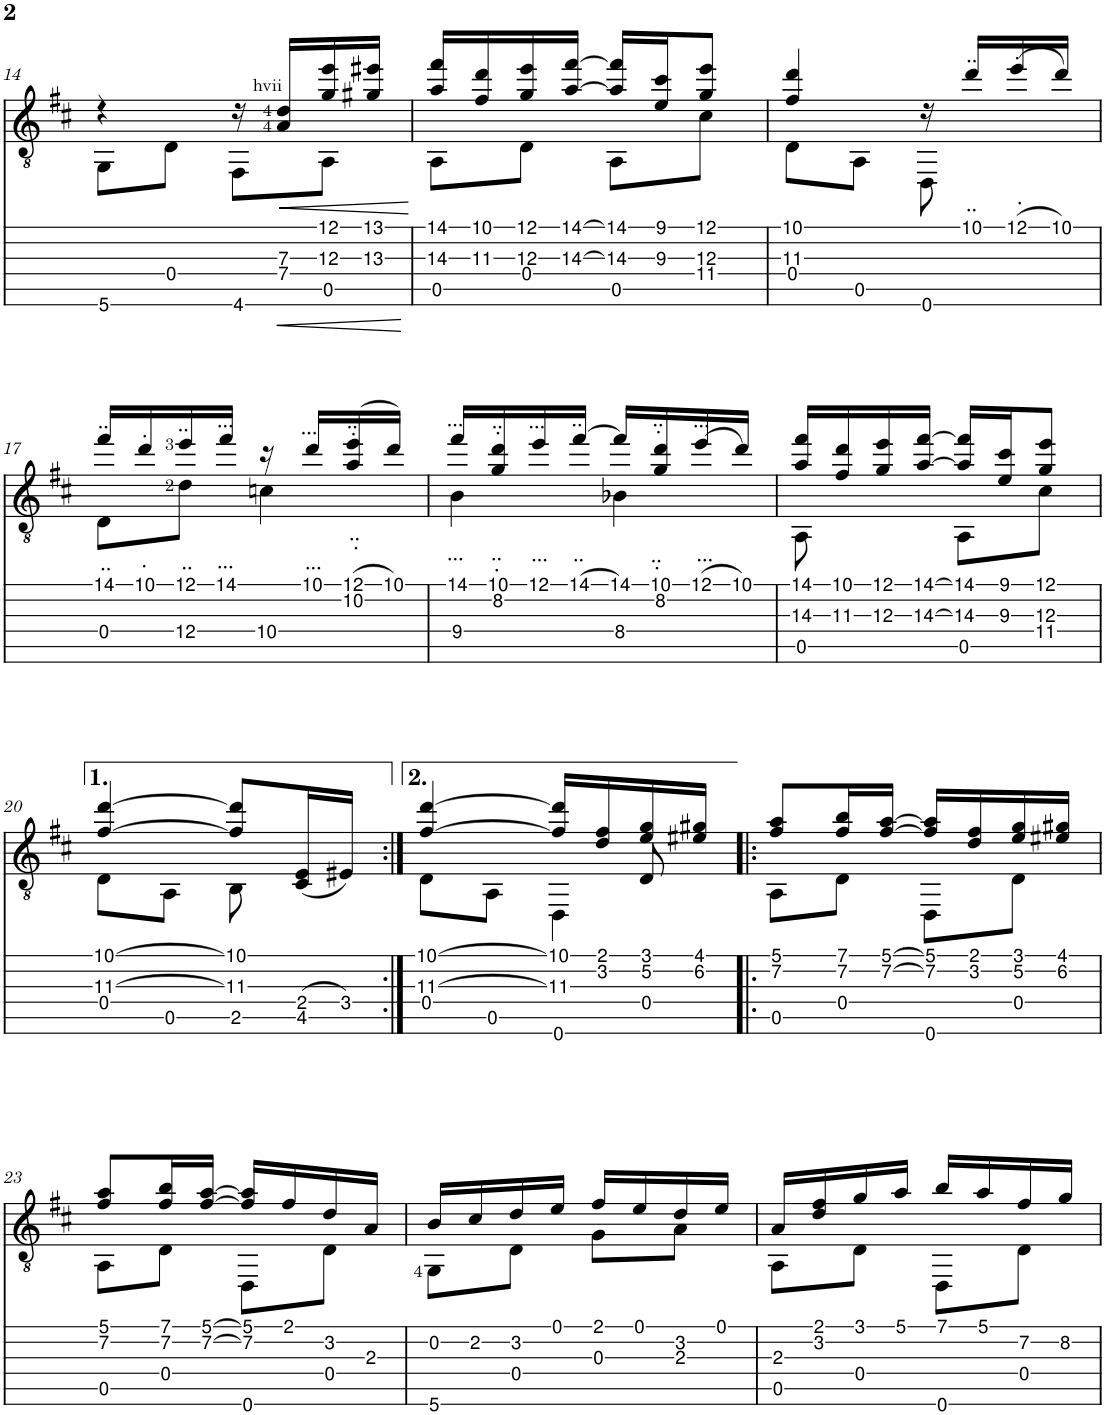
**kern	**kern	**dynam
*part1	*part1	*part1
*staff2	*staff1	*staff1/2
*I"Guitar	*	*
*I'Guit.	*	*
!!LO:PB:g=z
*	*clefGv2	*
*k[f#c#]	*k[f#c#]	*
*M2/4	*M2/4	*
=14	=14	=14
*^	*^	*
4r	8GGL	4r	8GG\L	.
.	8DJ	.	8D\J	.
16r	8FF#L	16r	8FF#\L	.
!	!	!	!	!LO:HP:b
16A\ 16d\LL	.	16A/ 16d/LL	.	<
16g\ 16ee\	8AAJ	16g/ 16ee/	8AA\J	.
16g#\ 16ee#\JJ	.	16g#X/ 16ee#X/JJ	.	.
*v	*v	*	*	*
*	*v	*v	*
.	.	[
=15	=15	=15
*^	*^	*
16a\ 16ff#\LL	8AAL	16a/ 16ff#/LL	8AA\L	.
16f#\ 16dd\J	.	16f#/ 16dd/	.	.
16g\ 16ee\L	8DJ	16g/ 16ee/	8D\J	.
[16a\ [16ff#\JJ	.	[16a/ [16ff#/JJ	.	.
16a]\ 16ff#]\LL	8AAL	16a/] 16ff#/]LL	8AA\L	.
16e\ 16cc#\J	.	16e/ 16cc#/J	.	.
8g\ 8ee\J	8c#J	8g/ 8ee/J	8c#\J	.
=16	=16	=16	=16	=16
4f# 4dd	8D	4f#/ 4dd/	8D\L	.
.	8AAL	.	8AA\J	.
16r	8DDJ	16r	8DD\	.
16dd<LL	.	16dd</LL	.	.
16ee<	8ryy	(>16ee</	8ryy	.
16ddJJ	.	16dd/JJ)	.	.
!!LO:LB:g=z	!!
=17	=17	=17	=17	=17
16ff#<LL	8DL	16ff#</LL	8D\L	.
16dd<J	.	16dd</	.	.
16ee<L	8dJ	16ee</	8d\J	.
16ff#<JJ	.	16ff#</JJ	.	.
16r	4c	16r	4cn\	.
16dd<LL	.	16dd</LL	.	.
16a<\ 16ee<\	.	(16a/< 16ee/<	.	.
16ddJJ	.	16dd/JJ)	.	.
=18	=18	=18	=18	=18
16ff#<LL	4B	16ff#</LL	4B\	.
16g<\ 16dd<\J	.	16g/< 16dd/<	.	.
16ee<L	.	16ee</	.	.
[16ff#<JJ	.	[16ff#</JJ	.	.
16ff#LL]	4B-	16ff#/LL]	4B-X\	.
16g<\ 16dd<\J	.	16g/< 16dd/<	.	.
16ee<L	.	(16ee</	.	.
16ddJJ	.	16dd/JJ)	.	.
=19	=19	=19	=19	=19
16a\ 16ff#\LL	8AAL	16a/ 16ff#/LL	8AA\	.
16f#\ 16dd\J	.	16f#/ 16dd/	.	.
16g\ 16ee\L	8ryy	16g/ 16ee/	8ryy	.
[16a\ [16ff#\JJ	.	[16a/ [16ff#/JJ	.	.
16a]\ 16ff#]\LL	8AA	16a/] 16ff#/]LL	8AA\L	.
16e\ 16cc#\J	.	16e/ 16cc#/J	.	.
8g\ 8ee\J	8c#J	8g/ 8ee/J	8c#\J	.
!!LO:LB:g=z	!!
=20	=20	=20	=20	=20
[4f# [4dd	8D	[4f#/ [4dd/	8D\L	.
.	8AAL	.	8AA\J	.
8f#]\ 8dd]\L	8BBJ	8f#/] 8dd/]L	8BB\	.
16C#\ 16E\L	8ryy	(16C#/ 16E/L	8ryy	.
16E#XJJ	.	16E#X/JJ)	.	.
=21:|!	=21:|!	=21:|!	=21:|!	=21:|!
*	*^	*	*^	*
[4f# [4dd	8DL	4.ryy	[4f#/ [4dd/	8D\L	4.ryy	.
.	8AAJ	.	.	8AA\J	.	.
16f#]\ 16dd]\LL	4DD	.	16f#/] 16dd/]LL	4DD\	.	.
16d\ 16f#\J	.	.	16d/ 16f#/	.	.	.
16e\ 16g\L	.	8D	16e/ 16g/	.	8D/	.
16e#\ 16g#\JJ	.	.	16e#X/ 16g#X/JJ	.	.	.
*	*v	*v	*	*	*	*
*	*	*	*v	*v	*
=22!|:	=22!|:	=22!|:	=22!|:	=22!|:
8f#\ 8a\L	8AAL	8f#/ 8a/L	8AA\L	.
16f#\ 16b\L	8DJ	16f#/ 16b/L	8D\J	.
[16f#\ [16a\JJ	.	[16f#/ [16a/JJ	.	.
16f#]\ 16a]\LL	8DDL	16f#/] 16a/]LL	8DD\L	.
16d\ 16f#\J	.	16d/ 16f#/	.	.
16e\ 16g\L	8DJ	16e/ 16g/	8D\J	.
16e#\ 16g#\JJ	.	16e#X/ 16g#X/JJ	.	.
!!LO:LB:g=z	!!
=23	=23	=23	=23	=23
8f#\ 8a\L	8AAL	8f#/ 8a/L	8AA\L	.
16f#\ 16b\L	8DJ	16f#/ 16b/L	8D\J	.
[16f#\ [16a\JJ	.	[16f#/ [16a/JJ	.	.
16f#]\ 16a]\LL	8DDL	16f#/] 16a/]LL	8DD\L	.
16f#J	.	16f#/	.	.
16dL	8DJ	16d/	8D\J	.
16AJJ	.	16A/JJ	.	.
=24	=24	=24	=24	=24
16BLL	8GGL	16B/LL	8GG\L	.
16c#J	.	16c#/	.	.
16dL	8DJ	16d/	8D\J	.
16eJJ	.	16e/JJ	.	.
16f#LL	8GL	16f#/LL	8G\L	.
16eJ	.	16e/	.	.
16dL	8AJ	16d/	8A\J	.
16eJJ	.	16e/JJ	.	.
=25	=25	=25	=25	=25
16ALL	8AAL	16A/LL	8AA\L	.
16d\ 16f#\J	.	16d/ 16f#/	.	.
16gL	8DJ	16g/	8D\J	.
16aJJ	.	16a/JJ	.	.
16bLL	8DDL	16b/LL	8DD\L	.
16aJ	.	16a/	.	.
16f#L	8DJ	16f#/	8D\J	.
16gJJ	.	16g/JJ	.	.
*v	*v	*	*	*
*	*v	*v	*
=	=	=
*-	*-	*-
